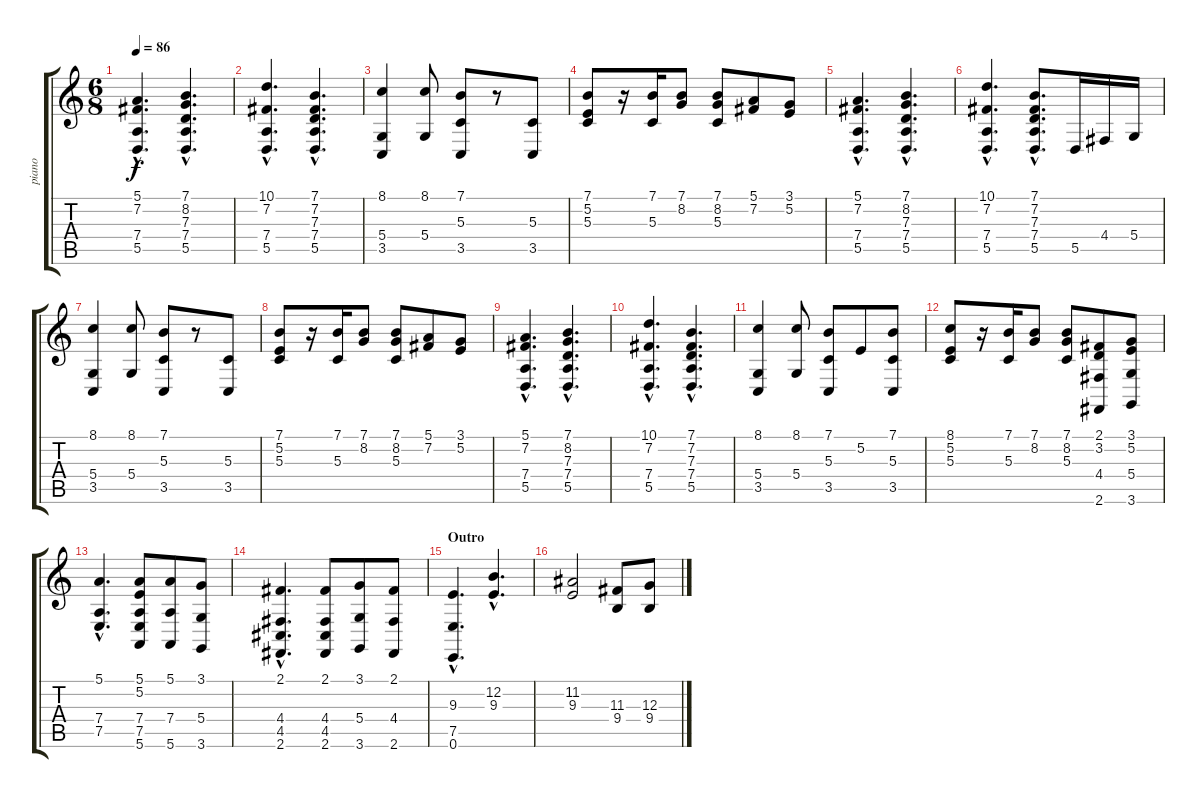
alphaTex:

\track ("piano" "piano") {instrument acousticgrandpiano}
\staff {score tabs}
\tuning (E4 B3 G3 D3 A2 E2) {hide}
\ts (6 8)
\tempo 86
\clef g2
\ks c
(5.1{hac} 7.2{hac} 7.4{hac} 5.5{hac}).4{d dy f} (7.1{hac} 8.2{hac} 7.3{hac} 7.4{hac} 5.5{hac}).4{d} |
(10.1{hac} 7.2{hac} 7.4{hac} 5.5{hac}).4{d} (7.1{hac} 7.2{hac} 7.3{hac} 7.4{hac} 5.5{hac}).4{d} |
(8.1 5.4 3.5).4 (8.1 5.4).8 (7.1 5.3 3.5).8 r.8 (5.3 3.5).8 |
(7.1 5.2 5.3).8 r.16 (7.1 5.3).16 (7.1 8.2).8 (7.1 8.2 5.3).8 (5.1 7.2).8 (3.1 5.2).8 |
(5.1{hac} 7.2{hac} 7.4{hac} 5.5{hac}).4{d} (7.1{hac} 8.2{hac} 7.3{hac} 7.4{hac} 5.5{hac}).4{d} |
(10.1{hac} 7.2{hac} 7.4{hac} 5.5{hac}).4{d} (7.1{hac} 7.2{hac} 7.3{hac} 7.4{hac} 5.5{hac}).8{d} 5.5.16 4.4.16 5.4.16 |
(8.1 5.4 3.5).4 (8.1 5.4).8 (7.1 5.3 3.5).8 r.8 (5.3 3.5).8 |
(7.1 5.2 5.3).8 r.16 (7.1 5.3).16 (7.1 8.2).8 (7.1 8.2 5.3).8 (5.1 7.2).8 (3.1 5.2).8 |
(5.1{hac} 7.2{hac} 7.4{hac} 5.5{hac}).4{d} (7.1{hac} 8.2{hac} 7.3{hac} 7.4{hac} 5.5{hac}).4{d} |
(10.1{hac} 7.2{hac} 7.4{hac} 5.5{hac}).4{d} (7.1{hac} 7.2{hac} 7.3{hac} 7.4{hac} 5.5{hac}).4{d} |
(8.1 5.4 3.5).4 (8.1 5.4).8 (7.1 5.3 3.5).8 5.2.8 (7.1 5.3 3.5).8 |
(8.1 5.2 5.3).8 r.16 (7.1 5.3).16 (7.1 8.2).8 (7.1 8.2 5.3).8 (2.1 3.2 4.4 2.6).8 (3.1 5.2 5.4 3.6).8 |
(5.1{hac} 7.4{hac} 7.5{hac}).4{d} (5.1 5.2 7.4 7.5 5.6).8 (5.1 7.4 5.6).8 (3.1 5.4 3.6).8 |
(2.1{hac} 4.4{hac} 4.5{hac} 2.6{hac}).4{d} (2.1 4.4 4.5 2.6).8 (3.1 5.4 3.6).8 (2.1 4.4 2.6).8 |
\section ("" "Outro")
(9.3{hac} 7.5{hac} 0.6{hac}).4{d} (12.2{hac} 9.3{hac}).4{d} |
(11.2 9.3).2 (11.3 9.4).8 (12.3 9.4).8
